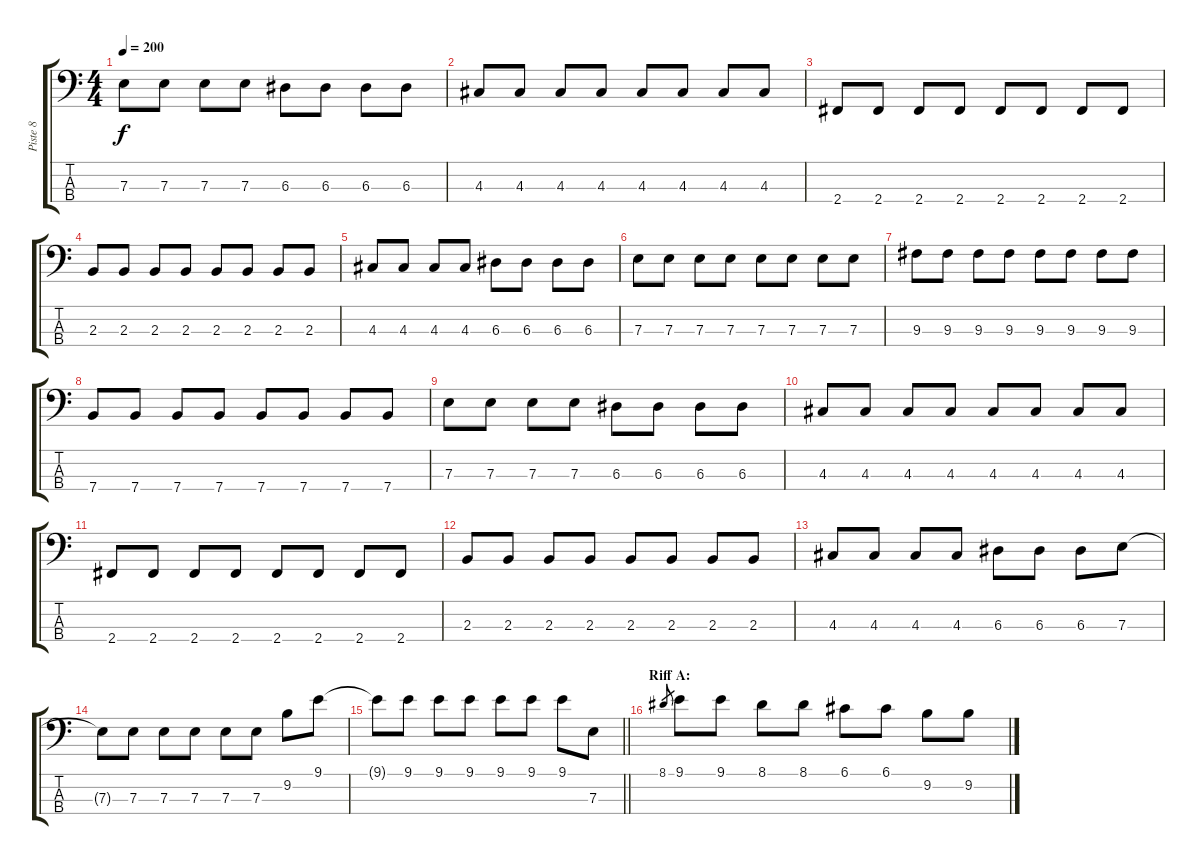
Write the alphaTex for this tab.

\track ("Piste 8" "Piste 8") {instrument electricbasspick}
\staff {score tabs}
\tuning (G2 D2 A1 E1) {hide}
\ts (4 4)
\tempo 200
\clef f4
\ks c
7.3.8{dy f} 7.3.8 7.3.8 7.3.8 6.3.8 6.3.8 6.3.8 6.3.8 |
4.3.8 4.3.8 4.3.8 4.3.8 4.3.8 4.3.8 4.3.8 4.3.8 |
2.4.8 2.4.8 2.4.8 2.4.8 2.4.8 2.4.8 2.4.8 2.4.8 |
2.3.8 2.3.8 2.3.8 2.3.8 2.3.8 2.3.8 2.3.8 2.3.8 |
4.3.8 4.3.8 4.3.8 4.3.8 6.3.8 6.3.8 6.3.8 6.3.8 |
7.3.8 7.3.8 7.3.8 7.3.8 7.3.8 7.3.8 7.3.8 7.3.8 |
9.3.8 9.3.8 9.3.8 9.3.8 9.3.8 9.3.8 9.3.8 9.3.8 |
7.4.8 7.4.8 7.4.8 7.4.8 7.4.8 7.4.8 7.4.8 7.4.8 |
7.3.8 7.3.8 7.3.8 7.3.8 6.3.8 6.3.8 6.3.8 6.3.8 |
4.3.8 4.3.8 4.3.8 4.3.8 4.3.8 4.3.8 4.3.8 4.3.8 |
2.4.8 2.4.8 2.4.8 2.4.8 2.4.8 2.4.8 2.4.8 2.4.8 |
2.3.8 2.3.8 2.3.8 2.3.8 2.3.8 2.3.8 2.3.8 2.3.8 |
4.3.8 4.3.8 4.3.8 4.3.8 6.3.8 6.3.8 6.3.8 7.3.8 |
7.3{t}.8 7.3.8 7.3.8 7.3.8 7.3.8 7.3.8 9.2.8 9.1.8 |
\barLineRight lightlight
9.1{t}.8 9.1.8 9.1.8 9.1.8 9.1.8 9.1.8 9.1.8 7.3.8 |
\section ("" "Riff A:")
8.1.8{gr} 9.1.8 9.1.8 8.1.8 8.1.8 6.1.8 6.1.8 9.2.8 9.2.8
